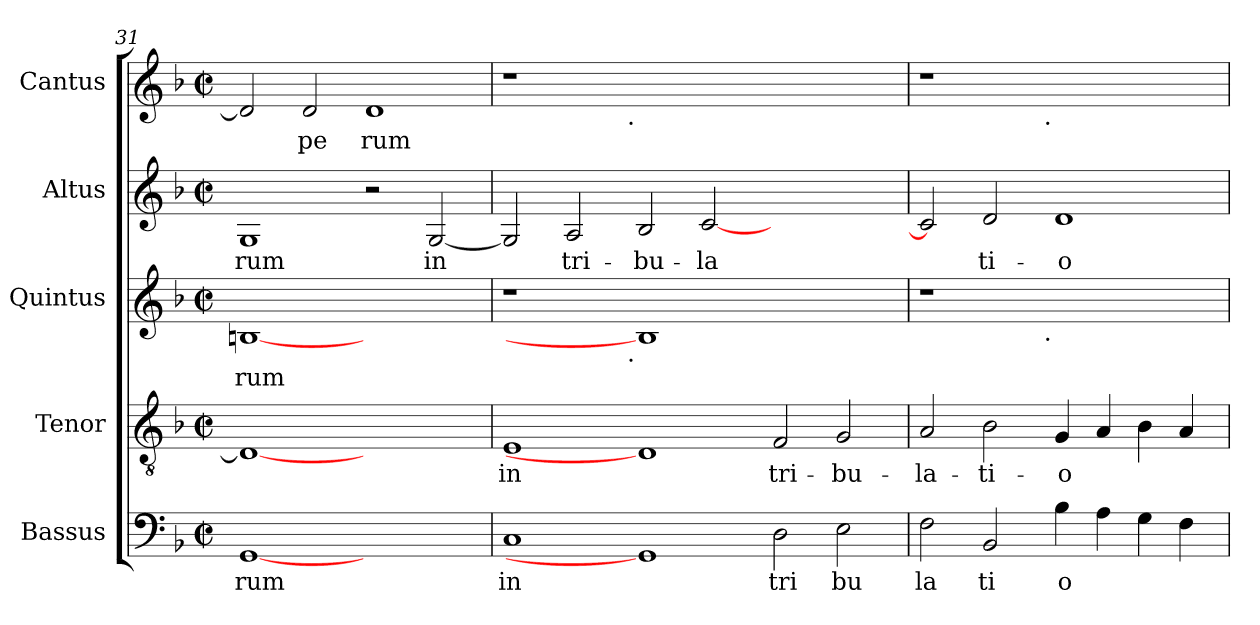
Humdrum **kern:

**kern	**text	**kern	**text	**kern	**text	**kern	**text	**kern	**text
*part5	*part5	*part4	*part4	*part3	*part3	*part2	*part2	*part1	*part1
*staff5	*staff5	*staff4	*staff4	*staff3	*staff3	*staff2	*staff2	*staff1	*staff1
*I"Bassus	*	*I"Tenor	*	*I"Quintus	*	*I"Altus	*	*I"Cantus	*
!!LO:PB:g=z
*clefF4	*	*clefGv2	*	*clefG2	*	*clefG2	*	*clefG2	*
*k[b-]	*	*k[b-]	*	*k[b-]	*	*k[b-]	*	*k[b-]	*
*F:	*	*F:	*	*F:	*	*F:	*	*F:	*
*M2/2	*	*M2/2	*	*M2/2	*	*M2/2	*	*M2/2	*
*met(c|)	*	*met(c|)	*	*met(c|)	*	*met(c|)	*	*met(c|)	*
=31	=31	=31	=31	=31	=31	=31	=31	=31	=31
!	!LO:LY:b:cj	!	!LO:LY:b:cj	!	!LO:LY:b:cj	!	!LO:LY:b:cj	!	!LO:LY:b:cj
[1GG	-rum	1D_	.	[1Bn	rum	1G	-rum	2d/]	--
!	!	!	!	!	!	!	!	!	!LO:LY:b:cj
.	.	.	.	.	.	.	.	2d/	-pe
!	!	!	!	!	!	!	!	!	!LO:LY:b:cj
1ryy	.	1ryy	.	1ryy	.	2r	.	1d	rum
!	!	!	!	!	!	!	!LO:LY:b:cj	!	!
.	.	.	.	.	.	[<2G/	in	.	.
=32	=32	=32	=32	=32	=32	=32	=32	=32	=32
!	!LO:LY:b:cj	!	!LO:LY:b:cj	!	!	!	!LO:LY:b:cj	!	!
*	*	*	*	*^	*	*	*	*^	*
1C	in	1E	in	1r	2ryy	.	2G/]	.	1r	2ryy	.
!	!	!	!	!	!	!	!	!LO:LY:b:cj	!	!	!
.	.	.	.	.	4...ryy	.	2A/	tri-	.	4...ryy	.
!	!	!	!	!	!	!	!	!	!	!LO:TX:b:t=.	!
!	!	!	!	!	!LO:TX:b:t=.	!	!	!	!	!	!
.	.	.	.	.	1ryy	.	.	.	.	1ryy	.
!	!	!	!	!	!	!	!	!LO:LY:b:cj	!	!	!
1GG]	.	1D]	.	1B]	.	.	2B-/	-bu-	0ryy	.	.
!	!	!	!	!	!	!	!	!LO:LY:b:cj	!	!	!
.	.	.	.	.	.	.	[<2c/	-la-	.	.	.
.	.	.	.	.	1ryy	.	.	.	.	1ryy	.
!	!LO:LY:b:cj	!	!LO:LY:b:cj	!	!	!	!	!	!	!	!
2D\	tri	2F/	tri-	1ryy	.	.	1ryy	.	.	.	.
!	!LO:LY:b:cj	!	!LO:LY:b:cj	!	!	!	!	!	!	!	!
2E\	bu	2G/	-bu-	.	.	.	.	.	.	.	.
.	.	.	.	.	32ryy	.	.	.	.	32ryy	.
=33	=33	=33	=33	=33	=33	=33	=33	=33	=33	=33	=33
!	!LO:LY:b:cj	!	!LO:LY:b:cj	!	!	!	!	!LO:LY:b:cj	!	!	!
2F\	la	2A/	-la-	1r	2ryy	.	2c/]	--	1r	2ryy	.
!	!LO:LY:b:cj	!	!LO:LY:b:cj	!	!	!	!	!LO:LY:b:cj	!	!	!
2BB-/	ti	2B-\	-ti-	.	4...ryy	.	2d/	-ti-	.	4...ryy	.
!	!	!	!	!	!	!	!	!	!	!LO:TX:b:t=.	!
!	!	!	!	!	!LO:TX:b:t=.	!	!	!	!	!	!
.	.	.	.	.	1ryy	.	.	.	.	1ryy	.
!	!LO:LY:b:cj	!	!LO:LY:b:cj	!	!	!	!	!LO:LY:b:cj	!	!	!
4B-\	o	4G/	-o-	1ryy	.	.	1d	-o-	1ryy	.	.
!	!LO:LY:b:cj	!	!LO:LY:b:cj	!	!	!	!	!	!	!	!
4A\	.	4A/	--	.	.	.	.	.	.	.	.
!	!LO:LY:b:cj	!	!LO:LY:b:cj	!	!	!	!	!	!	!	!
4G\	.	4B-\	--	.	.	.	.	.	.	.	.
!	!LO:LY:b:cj	!	!LO:LY:b:cj	!	!	!	!	!	!	!	!
4F\	.	4A/	--	.	.	.	.	.	.	.	.
.	.	.	.	.	32ryy	.	.	.	.	32ryy	.
*	*	*	*	*v	*v	*	*	*	*v	*v	*
=	=	=	=	=	=	=	=	=	=
*-	*-	*-	*-	*-	*-	*-	*-	*-	*-
